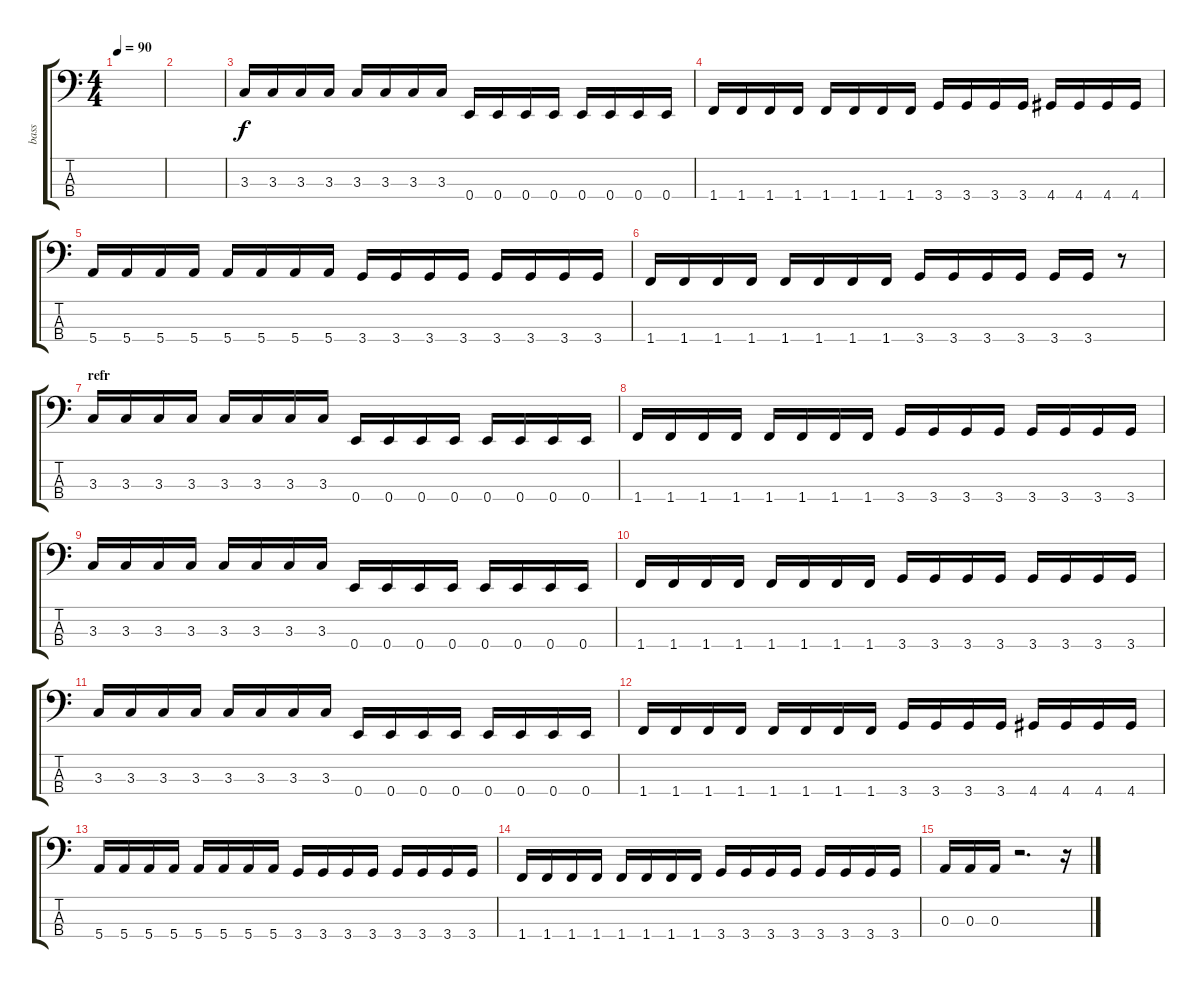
\track ("bass" "bass") {instrument electricbasspick}
\staff {score tabs}
\tuning (G2 D2 A1 E1) {hide}
\ts (4 4)
\tempo 90
\clef f4
\ks c
|
|
3.3.16{volume 13} 3.3.16 3.3.16 3.3.16 3.3.16 3.3.16 3.3.16 3.3.16 0.4.16 0.4.16 0.4.16 0.4.16 0.4.16 0.4.16 0.4.16 0.4.16 |
1.4.16 1.4.16 1.4.16 1.4.16 1.4.16 1.4.16 1.4.16 1.4.16 3.4.16 3.4.16 3.4.16 3.4.16 4.4.16 4.4.16 4.4.16 4.4.16 |
5.4.16 5.4.16 5.4.16 5.4.16 5.4.16 5.4.16 5.4.16 5.4.16 3.4.16 3.4.16 3.4.16 3.4.16 3.4.16 3.4.16 3.4.16 3.4.16 |
1.4.16 1.4.16 1.4.16 1.4.16 1.4.16 1.4.16 1.4.16 1.4.16 3.4.16 3.4.16 3.4.16 3.4.16 3.4.16 3.4.16 r.8 |
\section ("" "refr")
3.3.16 3.3.16 3.3.16 3.3.16 3.3.16 3.3.16 3.3.16 3.3.16 0.4.16 0.4.16 0.4.16 0.4.16 0.4.16 0.4.16 0.4.16 0.4.16 |
1.4.16 1.4.16 1.4.16 1.4.16 1.4.16 1.4.16 1.4.16 1.4.16 3.4.16 3.4.16 3.4.16 3.4.16 3.4.16 3.4.16 3.4.16 3.4.16 |
3.3.16 3.3.16 3.3.16 3.3.16 3.3.16 3.3.16 3.3.16 3.3.16 0.4.16 0.4.16 0.4.16 0.4.16 0.4.16 0.4.16 0.4.16 0.4.16 |
1.4.16 1.4.16 1.4.16 1.4.16 1.4.16 1.4.16 1.4.16 1.4.16 3.4.16 3.4.16 3.4.16 3.4.16 3.4.16 3.4.16 3.4.16 3.4.16 |
3.3.16 3.3.16 3.3.16 3.3.16 3.3.16 3.3.16 3.3.16 3.3.16 0.4.16 0.4.16 0.4.16 0.4.16 0.4.16 0.4.16 0.4.16 0.4.16 |
1.4.16 1.4.16 1.4.16 1.4.16 1.4.16 1.4.16 1.4.16 1.4.16 3.4.16 3.4.16 3.4.16 3.4.16 4.4.16 4.4.16 4.4.16 4.4.16 |
5.4.16 5.4.16 5.4.16 5.4.16 5.4.16 5.4.16 5.4.16 5.4.16 3.4.16 3.4.16 3.4.16 3.4.16 3.4.16 3.4.16 3.4.16 3.4.16 |
1.4.16 1.4.16 1.4.16 1.4.16 1.4.16 1.4.16 1.4.16 1.4.16 3.4.16 3.4.16 3.4.16 3.4.16 3.4.16 3.4.16 3.4.16 3.4.16 |
0.3.16 0.3.16 0.3.16 r.2{d} r.16
